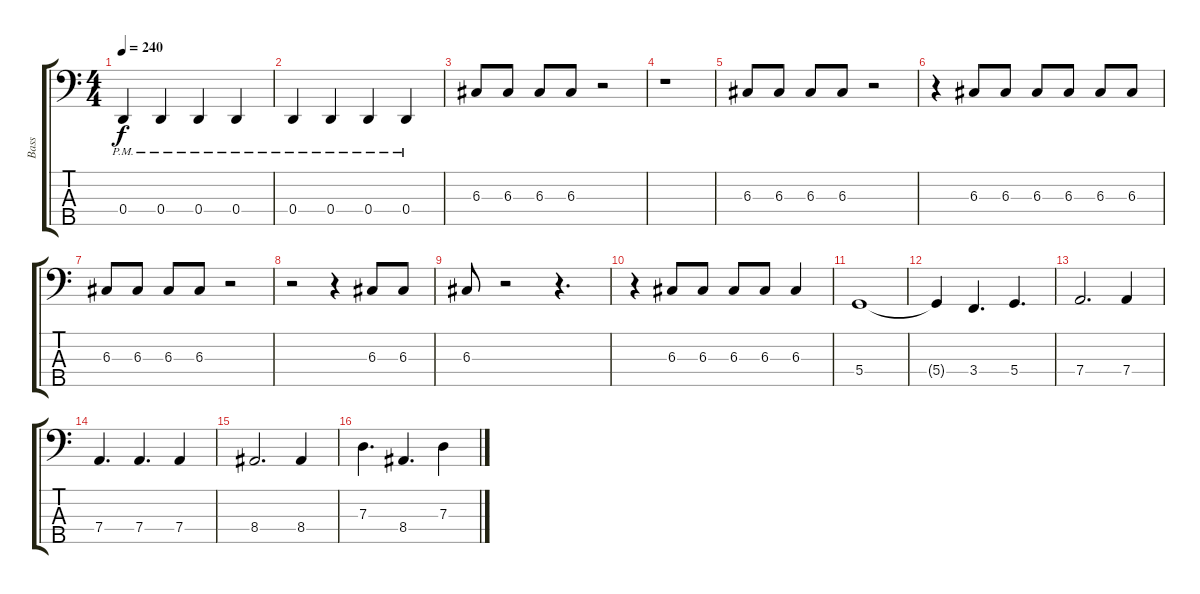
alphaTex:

\track ("Bass" "Bass") {instrument electricbasspick}
\staff {score tabs}
\tuning (F2 C2 G1 D1 A0) {hide}
\ts (4 4)
\tempo 240
\clef f4
\ks c
0.4{pm}.4{dy f} 0.4{pm}.4 0.4{pm}.4 0.4{pm}.4 |
0.4{pm}.4 0.4{pm}.4 0.4{pm}.4 0.4{pm}.4 |
6.3.8 6.3.8 6.3.8 6.3.8 r.2 |
r.1 |
6.3.8 6.3.8 6.3.8 6.3.8 r.2 |
r.4 6.3.8 6.3.8 6.3.8 6.3.8 6.3.8 6.3.8 |
6.3.8 6.3.8 6.3.8 6.3.8 r.2 |
r.2 r.4 6.3.8 6.3.8 |
6.3.8 r.2 r.4{d} |
r.4 6.3.8 6.3.8 6.3.8 6.3.8 6.3.4 |
5.4.1 |
5.4{t}.4 3.4.4{d} 5.4.4{d} |
7.4.2{d} 7.4.4 |
7.4.4{d} 7.4.4{d} 7.4.4 |
8.4.2{d} 8.4.4 |
7.3.4{d} 8.4.4{d} 7.3.4
